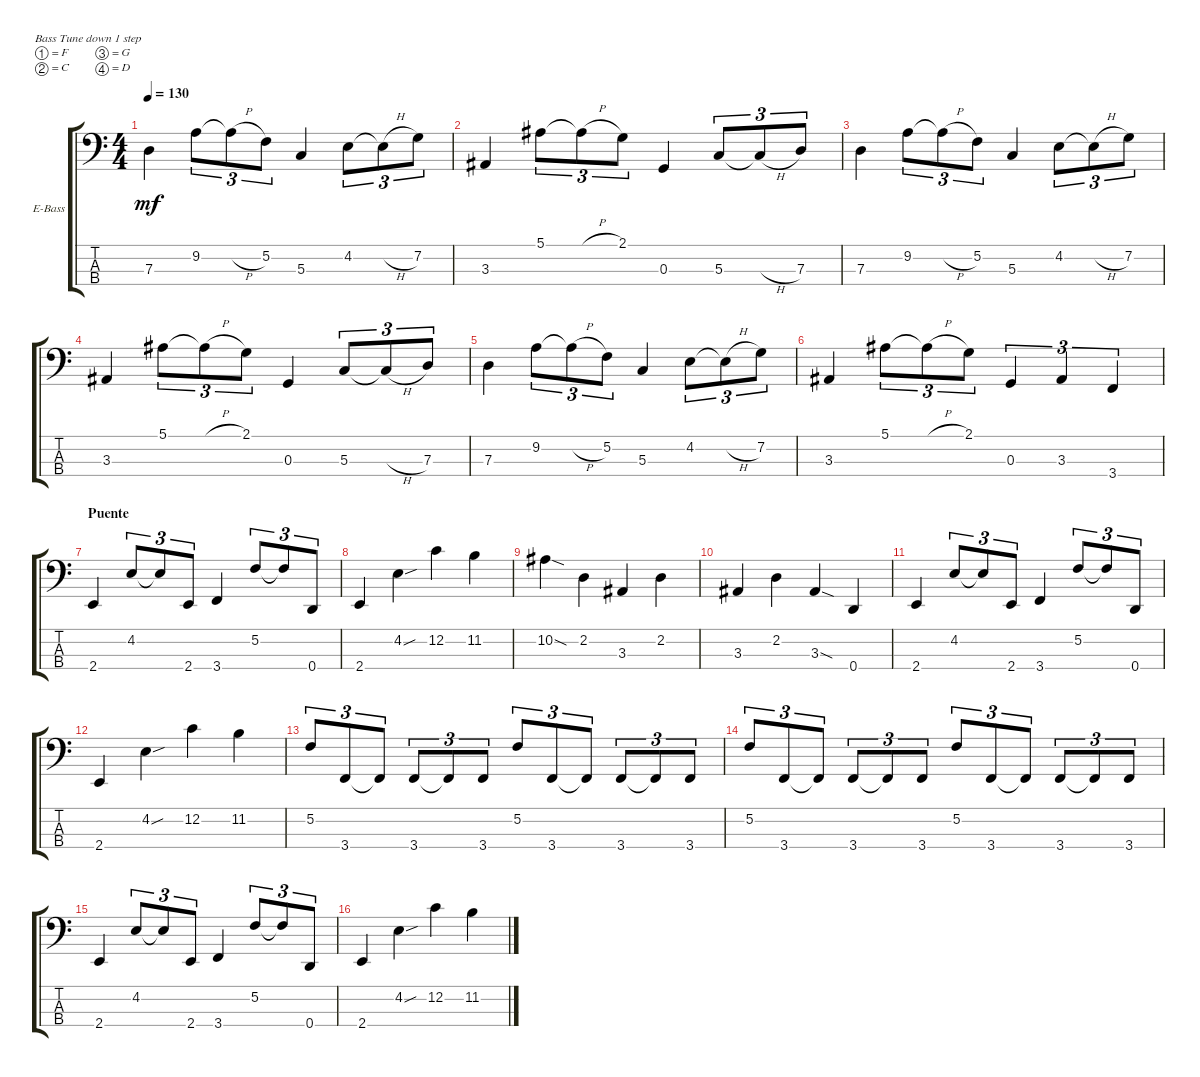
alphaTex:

\bracketExtendMode groupsimilarinstruments
\firstSystemTrackNameOrientation horizontal
\otherSystemsTrackNameOrientation horizontal
\track ("Bass Ghoul" "E-Bass") {instrument electricbassfinger}
\staff {score tabs}
\tuning (F2 C2 G1 D1)
\ts (4 4)
\tempo 130
\clef f4
\ks c
7.3.4{dy mf} 9.2.8{tu (3 2)} 9.2{h t}.8{tu (3 2)} 5.2.8{tu (3 2)} 5.3.4 4.2.8{tu (3 2)} 4.2{h t}.8{tu (3 2)} 7.2.8{tu (3 2)} |
3.3.4 5.1.8{tu (3 2)} 5.1{h t}.8{tu (3 2)} 2.1.8{tu (3 2)} 0.3.4 5.3.8{tu (3 2)} 5.3{h t}.8{tu (3 2)} 7.3.8{tu (3 2)} |
7.3.4 9.2.8{tu (3 2)} 9.2{h t}.8{tu (3 2)} 5.2.8{tu (3 2)} 5.3.4 4.2.8{tu (3 2)} 4.2{h t}.8{tu (3 2)} 7.2.8{tu (3 2)} |
3.3.4 5.1.8{tu (3 2)} 5.1{h t}.8{tu (3 2)} 2.1.8{tu (3 2)} 0.3.4 5.3.8{tu (3 2)} 5.3{h t}.8{tu (3 2)} 7.3.8{tu (3 2)} |
7.3.4 9.2.8{tu (3 2)} 9.2{h t}.8{tu (3 2)} 5.2.8{tu (3 2)} 5.3.4 4.2.8{tu (3 2)} 4.2{h t}.8{tu (3 2)} 7.2.8{tu (3 2)} |
3.3.4 5.1.8{tu (3 2)} 5.1{h t}.8{tu (3 2)} 2.1.8{tu (3 2)} 0.3.4{tu (3 2)} 3.3.4{tu (3 2)} 3.4.4{tu (3 2)} |
\section ("" "Puente")
2.4.4 4.2.8{tu (3 2)} 4.2{t}.8{tu (3 2)} 2.4.8{tu (3 2)} 3.4.4 5.2.8{tu (3 2)} 5.2{t}.8{tu (3 2)} 0.4.8{tu (3 2)} |
2.4.4 4.2{sou}.4 12.2.4 11.2.4 |
10.2{sod}.4 2.2.4 3.3.4 2.2.4 |
3.3.4 2.2.4 3.3{sod}.4 0.4.4 |
2.4.4 4.2.8{tu (3 2)} 4.2{t}.8{tu (3 2)} 2.4.8{tu (3 2)} 3.4.4 5.2.8{tu (3 2)} 5.2{t}.8{tu (3 2)} 0.4.8{tu (3 2)} |
2.4.4 4.2{sou}.4 12.2.4 11.2.4 |
5.2.8{tu (3 2)} 3.4.8{tu (3 2)} 3.4{t}.8{tu (3 2)} 3.4.8{tu (3 2)} 3.4{t}.8{tu (3 2)} 3.4.8{tu (3 2)} 5.2.8{tu (3 2)} 3.4.8{tu (3 2)} 3.4{t}.8{tu (3 2)} 3.4.8{tu (3 2)} 3.4{t}.8{tu (3 2)} 3.4.8{tu (3 2)} |
5.2.8{tu (3 2)} 3.4.8{tu (3 2)} 3.4{t}.8{tu (3 2)} 3.4.8{tu (3 2)} 3.4{t}.8{tu (3 2)} 3.4.8{tu (3 2)} 5.2.8{tu (3 2)} 3.4.8{tu (3 2)} 3.4{t}.8{tu (3 2)} 3.4.8{tu (3 2)} 3.4{t}.8{tu (3 2)} 3.4.8{tu (3 2)} |
2.4.4 4.2.8{tu (3 2)} 4.2{t}.8{tu (3 2)} 2.4.8{tu (3 2)} 3.4.4 5.2.8{tu (3 2)} 5.2{t}.8{tu (3 2)} 0.4.8{tu (3 2)} |
2.4.4 4.2{sou}.4 12.2.4 11.2.4
